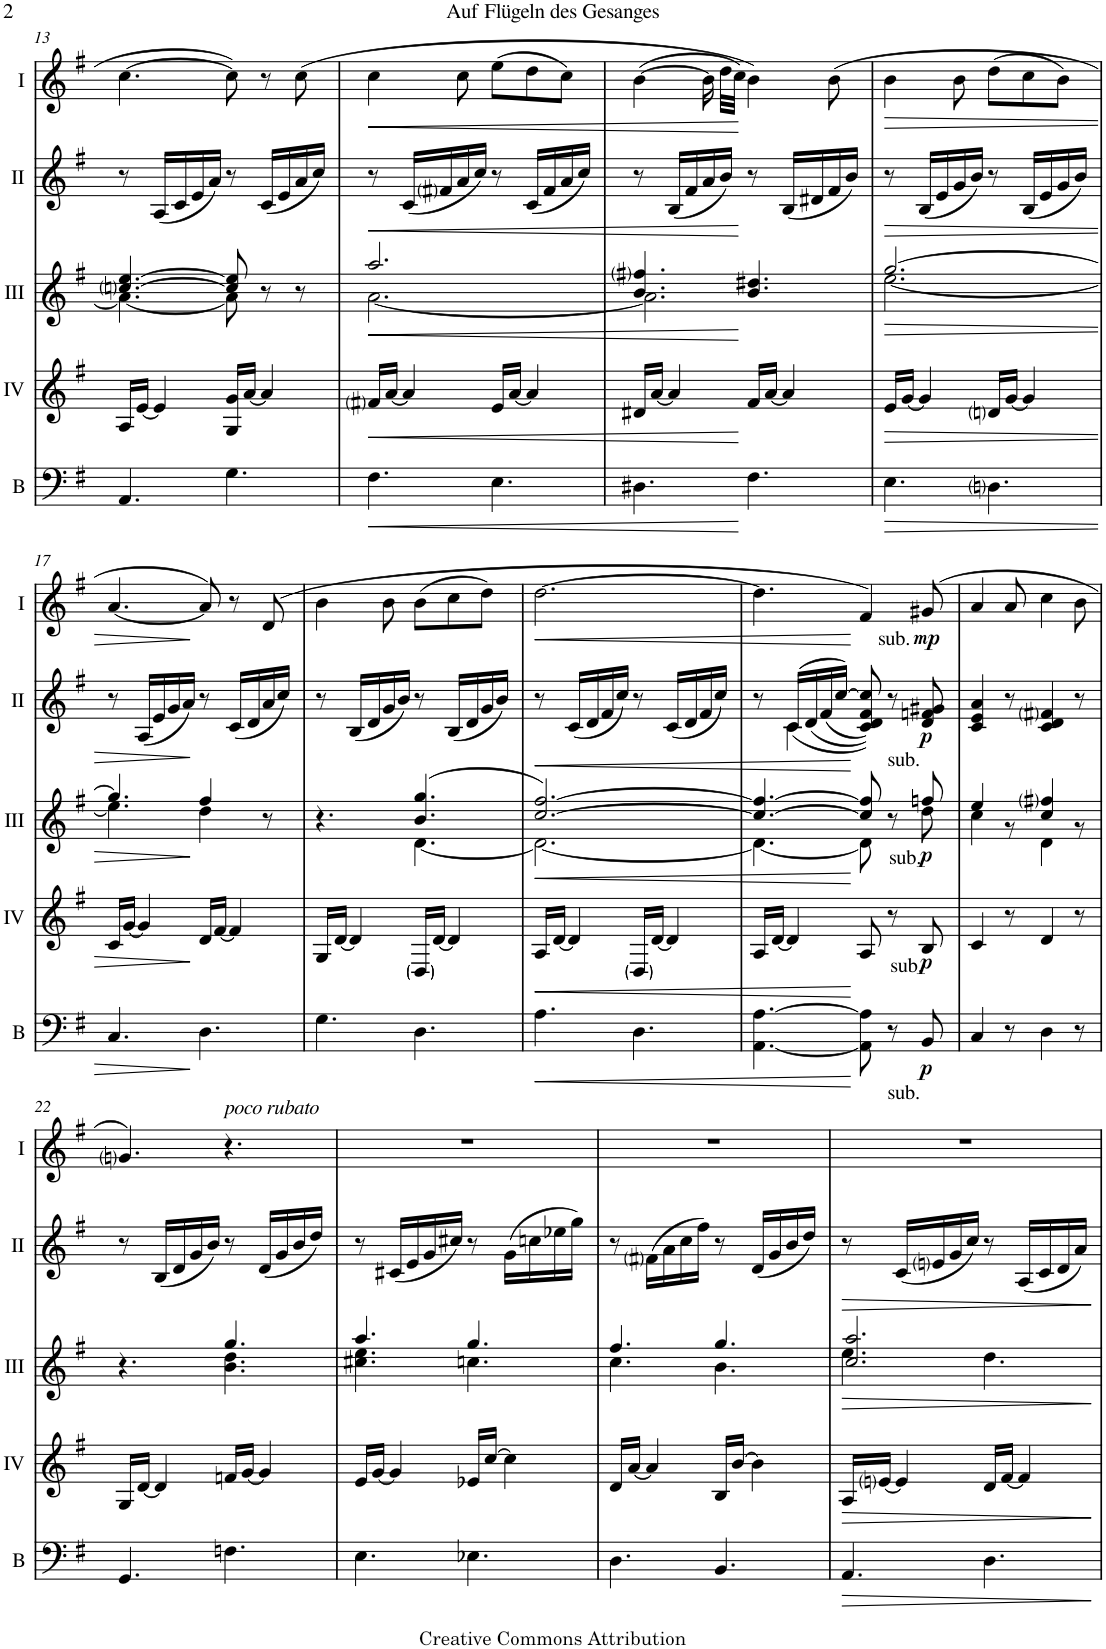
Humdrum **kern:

**kern	**dynam	**kern	**dynam	**kern	**dynam	**kern	**dynam	**kern	**dynam
*part5	*part5	*part4	*part4	*part3	*part3	*part2	*part2	*part1	*part1
*staff5	*staff5	*staff4	*staff4	*staff3	*staff3	*staff2	*staff2	*staff1	*staff1
*I"Bass	*	*I"Acc. 4	*	*I"Acc. 3	*	*I"Acc. 2	*	*I"Acc. 1	*
*I'B	*	*	*	*	*	*	*	*	*
!!LO:PB:g=z
*clefF4	*	*clefG2	*	*clefG2	*	*clefG2	*	*clefG2	*
*Trd7c12	*	*Trd7c12	*	*Trd7c12	*	*	*	*	*
*k[f#]	*	*k[f#]	*	*k[f#]	*	*k[f#]	*	*k[f#]	*
*M6/8	*	*M6/8	*	*M6/8	*	*M6/8	*	*M6/8	*
=13	=13	=13	=13	=13	=13	=13	=13	=13	=13
*	*	*	*	*^	*	*	*	*	*
4.AA/	.	16A/LL	.	[4.ccni/ [4.ee/	4.a\_	.	8r	.	[4.cc\	.
.	.	[16e/JJ	.	.	.	.	.	.	.	.
.	.	4e/]	.	.	.	.	(16A/LL	.	.	.
.	.	.	.	.	.	.	16c/	.	.	.
.	.	.	.	.	.	.	16e/	.	.	.
.	.	.	.	.	.	.	16a/JJ)	.	.	.
4.G\	.	16G/ 16g/LL	.	8cc/] 8ee/]	8a\]	.	8r	.	8cc\]	.
.	.	[16a/JJ	.	.	.	.	.	.	.	.
.	.	4a/]	.	8r	8ryy	.	(16c/LL	.	8r	.
.	.	.	.	.	.	.	16e/	.	.	.
.	.	.	.	8r	8ryy	.	16a/	.	(8cc\	.
.	.	.	.	.	.	.	16cc/JJ)	.	.	.
=14	=14	=14	=14	=14	=14	=14	=14	=14	=14	=14
!	!LO:HP:b	!	!LO:HP:b	!	!	!LO:HP:b	!	!LO:HP:b	!	!LO:HP:b
4.F#\	<	16f#i/LL	<	2.aa/	[2.a\	<	8r	<	4cc\	<
.	.	[16a/JJ	.	.	.	.	.	.	.	.
.	.	4a/]	.	.	.	.	(16c/LL	.	.	.
.	.	.	.	.	.	.	16f#i/	.	.	.
.	.	.	.	.	.	.	16a/	.	8cc\	.
.	.	.	.	.	.	.	16cc/JJ)	.	.	.
4.E\	.	16e/LL	.	.	.	.	8r	.	(8ee\L	.
.	.	[16a/JJ	.	.	.	.	.	.	.	.
.	.	4a/]	.	.	.	.	(16c/LL	.	8dd\	.
.	.	.	.	.	.	.	16f#/	.	.	.
.	.	.	.	.	.	.	16a/	.	8cc\J)	.
.	.	.	.	.	.	.	16cc/JJ)	.	.	.
=15	=15	=15	=15	=15	=15	=15	=15	=15	=15	=15
4.D#X\	.	16d#X/LL	.	4.b/ 4.ff#i/	2.a\]	.	8r	.	([4b\	.
.	.	[16a/JJ	.	.	.	.	.	.	.	.
.	.	4a/]	.	.	.	.	(16B/LL	.	.	.
.	.	.	.	.	.	.	16f#/	.	.	.
.	.	.	.	.	.	.	16a/	.	16b\]	.
.	.	.	.	.	.	.	16b/JJ)	.	32dd\LLL	.
.	.	.	.	.	.	.	.	.	32cc\JJJ)	.
4.F#\	[	16f#/LL	[	4.b/ 4.dd#X/	.	[	8r	[	4b\)	[
.	.	[16a/JJ	.	.	.	.	.	.	.	.
.	.	4a/]	.	.	.	.	(16B/LL	.	.	.
.	.	.	.	.	.	.	16d#X/	.	.	.
.	.	.	.	.	.	.	16f#/	.	(8b\	.
.	.	.	.	.	.	.	16b/JJ)	.	.	.
=16	=16	=16	=16	=16	=16	=16	=16	=16	=16	=16
!	!LO:HP:b	!	!LO:HP:b	!	!	!LO:HP:b	!	!LO:HP:b	!	!LO:HP:b
4.E\	>	16e/LL	>	[2.gg/	[2.ee\	>	8r	>	4b\	>
.	.	[16g/JJ	.	.	.	.	.	.	.	.
.	.	4g/]	.	.	.	.	(16B/LL	.	.	.
.	.	.	.	.	.	.	16e/	.	.	.
.	.	.	.	.	.	.	16g/	.	8b\	.
.	.	.	.	.	.	.	16b/JJ)	.	.	.
4.Dni\	.	16dni/LL	.	.	.	.	8r	.	(8dd\L	.
.	.	[16g/JJ	.	.	.	.	.	.	.	.
.	.	4g/]	.	.	.	.	(16B/LL	.	8cc\	.
.	.	.	.	.	.	.	16e/	.	.	.
.	.	.	.	.	.	.	16g/	.	8b\J)	.
.	.	.	.	.	.	.	16b/JJ)	.	.	.
!!LO:LB:g=z
=17	=17	=17	=17	=17	=17	=17	=17	=17	=17	=17
4.C/	.	16c/LL	.	4.gg/]	4.ee\]	.	8r	.	[4.a/	.
.	.	[16g/JJ	.	.	.	.	.	.	.	.
.	.	4g/]	.	.	.	.	(16A/LL	.	.	.
.	.	.	.	.	.	.	16e/	.	.	.
.	.	.	.	.	.	.	16g/	.	.	.
.	.	.	.	.	.	.	16a/JJ)	.	.	.
4.D\	]	16d/LL	]	4ff#/	4dd\	]	8r	]	8a/])	]
.	.	[16f#/JJ	.	.	.	.	.	.	.	.
.	.	4f#/]	.	.	.	.	(16c/LL	.	8r	.
.	.	.	.	.	.	.	16d/	.	.	.
.	.	.	.	8r	8ryy	.	16a/	.	(8d/	.
.	.	.	.	.	.	.	16cc/JJ)	.	.	.
=18	=18	=18	=18	=18	=18	=18	=18	=18	=18	=18
4.G\	.	16G/LL	.	4.r	4.ryy	.	8r	.	4b\	.
.	.	[16d/JJ	.	.	.	.	.	.	.	.
.	.	4d/]	.	.	.	.	(16B/LL	.	.	.
.	.	.	.	.	.	.	16d/	.	.	.
.	.	.	.	.	.	.	16g/	.	8b\	.
.	.	.	.	.	.	.	16b/JJ)	.	.	.
4.D\	.	16D/LL	.	(4.b/ 4.gg/	[4.d\	.	8r	.	(8b\L	.
.	.	[16d/JJ	.	.	.	.	.	.	.	.
.	.	4d/]	.	.	.	.	(16B/LL	.	8cc\	.
.	.	.	.	.	.	.	16d/	.	.	.
.	.	.	.	.	.	.	16g/	.	8dd\J)	.
.	.	.	.	.	.	.	16b/JJ)	.	.	.
=19	=19	=19	=19	=19	=19	=19	=19	=19	=19	=19
!	!LO:HP:b	!	!LO:HP:b	!	!	!LO:HP:b	!	!LO:HP:b	!	!LO:HP:b
4.A\	<	16A/LL	<	[2.cc/ [2.ff#/)	2.d\_	<	8r	<	[2.dd\	<
.	.	[16d/JJ	.	.	.	.	.	.	.	.
.	.	4d/]	.	.	.	.	(16c/LL	.	.	.
.	.	.	.	.	.	.	16d/	.	.	.
.	.	.	.	.	.	.	16f#/	.	.	.
.	.	.	.	.	.	.	16cc/JJ)	.	.	.
4.D\	.	16D/LL	.	.	.	.	8r	.	.	.
.	.	[16d/JJ	.	.	.	.	.	.	.	.
.	.	4d/]	.	.	.	.	(16c/LL	.	.	.
.	.	.	.	.	.	.	16d/	.	.	.
.	.	.	.	.	.	.	16f#/	.	.	.
.	.	.	.	.	.	.	16cc/JJ)	.	.	.
=20	=20	=20	=20	=20	=20	=20	=20	=20	=20	=20
*	*	*	*	*	*	*	*^	*	*	*
[4.AA\ [4.A\	.	16A/LL	.	4.cc/_ 4.ff#/_	4.d\_	.	8r	8ryy	.	4.dd\]	.
.	.	[16d/JJ	.	.	.	.	.	.	.	.	.
.	.	4d/]	.	.	.	.	(16c/LL	(4c\	.	.	.
.	.	.	.	.	.	.	(<16d/	.	.	.	.
.	.	.	.	.	.	.	(<16f#/	.	.	.	.
.	.	.	.	.	.	.	[16cc/JJ)	.	.	.	.
8AA\] 8A\]	[	8A/	[	8cc/] 8ff#/]	8d\]	[	(8c/ 8d/ 8f#/ 8cc/]))	4ryy	[	4f#/)	[
8r	.	8r	.	8r	8ryy	.	8r	.	.	.	.
!	!	!	!	!	!	!	!	!	!	!LO:TX:b:t=sub.	!
!	!	!	!	!	!	!	!LO:TX:b:t=sub.	!	!	!	!
!	!	!	!	!LO:TX:b:t=sub.	!	!	!	!	!	!	!
!	!	!LO:TX:b:t=sub.	!	!	!	!	!	!	!	!	!
!LO:TX:b:t=sub.	!	!	!	!	!	!	!	!	!	!	!
!	!LO:DY:b	!	!LO:DY:b	!	!	!LO:DY:b	!	!	!LO:DY:b	!	!LO:DY:b
8BB/	p	8B/	p	8ffn/	8dd\	p	8d/ 8fn/ 8g#X/	8ryy	p	(8g#X/	mp
*	*	*	*	*	*	*	*v	*v	*	*	*
=21	=21	=21	=21	=21	=21	=21	=21	=21	=21	=21
4C/	.	4c/	.	4ee/	4cc\	.	4c/ 4e/ 4a/	.	4a/	.
8r	.	8r	.	8ryy	8r	.	8r	.	8a/	.
4D\	.	4d/	.	4cc/ 4ff#i/	4d\	.	4c/ 4d/ 4f#i/	.	4cc\	.
8r	.	8r	.	8ryy	8r	.	8r	.	8b\	.
!!LO:LB:g=z
=22	=22	=22	=22	=22	=22	=22	=22	=22	=22	=22
4.GG/	.	16G/LL	.	4.r	4.ryy	.	8r	.	4.gni/)	.
.	.	[16d/JJ	.	.	.	.	.	.	.	.
.	.	4d/]	.	.	.	.	16B/LL	.	.	.
.	.	.	.	.	.	.	16d/	.	.	.
.	.	.	.	.	.	.	16g/	.	.	.
.	.	.	.	.	.	.	16b/JJ)	.	.	.
!	!	!	!	!	!	!	!	!	!LO:TX:a:i:t=poco rubato	!
4.Fn\	.	16fn/LL	.	4.gg/	4.b\ 4.dd\	.	8r	.	4.r	.
.	.	[16g/JJ	.	.	.	.	.	.	.	.
.	.	4g/]	.	.	.	.	(16d/LL	.	.	.
.	.	.	.	.	.	.	16g/	.	.	.
.	.	.	.	.	.	.	16b/	.	.	.
.	.	.	.	.	.	.	16dd/JJ)	.	.	.
=23	=23	=23	=23	=23	=23	=23	=23	=23	=23	=23
4.E\	.	16e/LL	.	4.aa/	4.cc#X\ 4.ee\	.	8r	.	2.r	.
.	.	[16g/JJ	.	.	.	.	.	.	.	.
.	.	4g/]	.	.	.	.	(16c#X/LL	.	.	.
.	.	.	.	.	.	.	16e/	.	.	.
.	.	.	.	.	.	.	16g/	.	.	.
.	.	.	.	.	.	.	16cc#X/JJ)	.	.	.
4.E-X\	.	16e-X/LL	.	4.gg/	4.ccn\	.	8r	.	.	.
.	.	[16cc/JJ	.	.	.	.	.	.	.	.
.	.	4cc\]	.	.	.	.	(16g\LL	.	.	.
.	.	.	.	.	.	.	16ccn\	.	.	.
.	.	.	.	.	.	.	16ee-X\	.	.	.
.	.	.	.	.	.	.	16gg\JJ)	.	.	.
=24	=24	=24	=24	=24	=24	=24	=24	=24	=24	=24
4.D\	.	16d/LL	.	4.ff#/	4.cc\	.	8r	.	2.r	.
.	.	[16a/JJ	.	.	.	.	.	.	.	.
.	.	4a/]	.	.	.	.	(16f#i\LL	.	.	.
.	.	.	.	.	.	.	16a\	.	.	.
.	.	.	.	.	.	.	16cc\	.	.	.
.	.	.	.	.	.	.	16ff#\JJ)	.	.	.
4.BB/	.	16B/LL	.	4.gg/	4.b\	.	8r	.	.	.
.	.	[16b/JJ	.	.	.	.	.	.	.	.
.	.	4b\]	.	.	.	.	(16d/LL	.	.	.
.	.	.	.	.	.	.	16g/	.	.	.
.	.	.	.	.	.	.	16b/	.	.	.
.	.	.	.	.	.	.	16dd/JJ)	.	.	.
=25	=25	=25	=25	=25	=25	=25	=25	=25	=25	=25
!	!LO:HP:b	!	!LO:HP:b	!	!	!LO:HP:b	!	!LO:HP:b	!	!
4.AA/	>	16A/LL	>	2.cc/ 2.aa/	4.ee\	>	8r	>	2.r	.
.	.	[16eni/JJ	.	.	.	.	.	.	.	.
.	.	4e/]	.	.	.	.	(16c/LL	.	.	.
.	.	.	.	.	.	.	16eni/	.	.	.
.	.	.	.	.	.	.	16g/	.	.	.
.	.	.	.	.	.	.	16cc/JJ)	.	.	.
4.D\	.	16d/LL	.	.	4.dd\	.	8r	.	.	.
.	.	[16f#/JJ	.	.	.	.	.	.	.	.
.	.	4f#/]	.	.	.	.	(16A/LL	.	.	.
.	.	.	.	.	.	.	16c/	.	.	.
.	.	.	.	.	.	.	16d/	.	.	.
.	.	.	.	.	.	.	16a/JJ)	.	.	.
*	*	*	*	*v	*v	*	*	*	*	*
.	]	.	]	.	]	.	]	.	.
=	=	=	=	=	=	=	=	=	=
*-	*-	*-	*-	*-	*-	*-	*-	*-	*-
